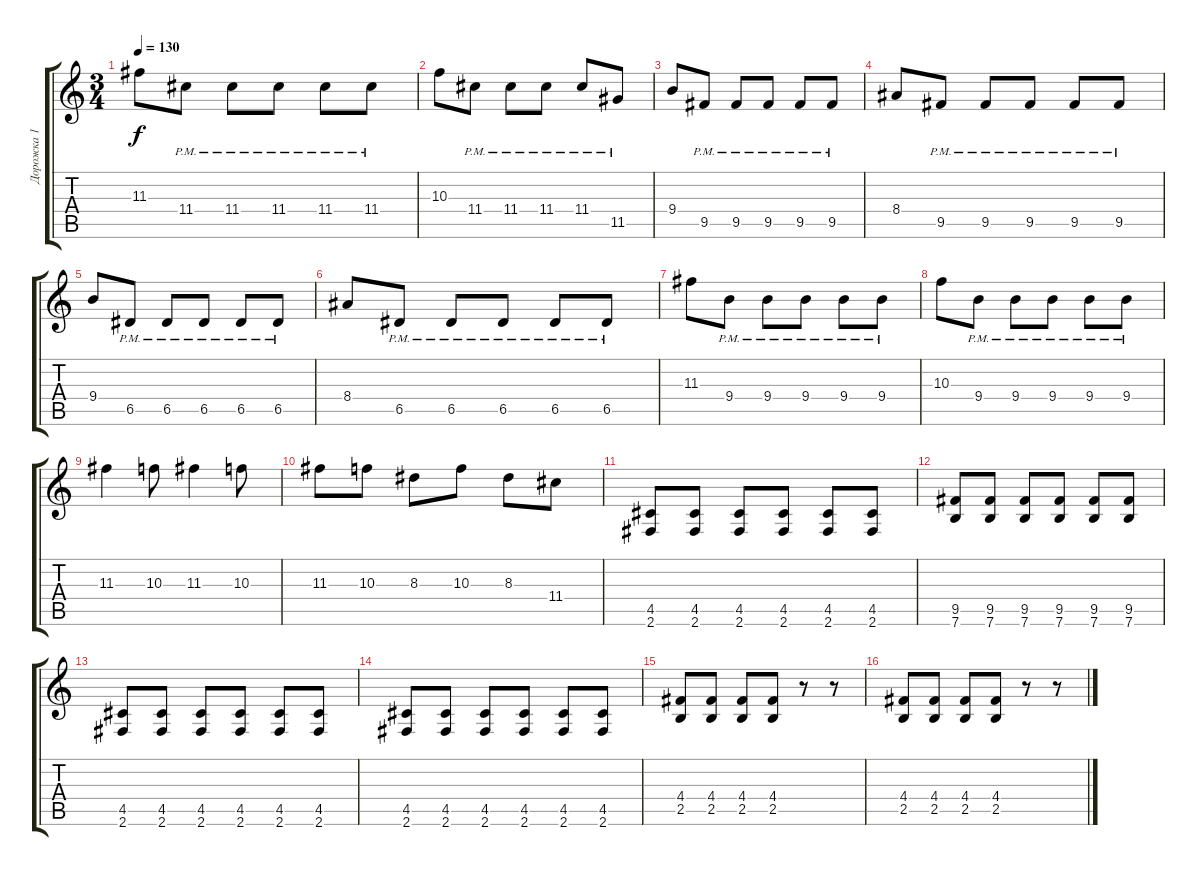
\track ("Дорожка 1" "Дорожка 1") {instrument overdrivenguitar}
\staff {score tabs}
\tuning (E4 B3 G3 D3 A2 E2) {hide}
\ts (3 4)
\tempo 130
\clef g2
\ks c
11.3.8{dy f} 11.4{pm}.8 11.4{pm}.8 11.4{pm}.8 11.4{pm}.8 11.4{pm}.8 |
10.3.8 11.4{pm}.8 11.4{pm}.8 11.4{pm}.8 11.4{pm}.8 11.5{pm}.8 |
9.4.8 9.5{pm}.8 9.5{pm}.8 9.5{pm}.8 9.5{pm}.8 9.5{pm}.8 |
8.4.8 9.5{pm}.8 9.5{pm}.8 9.5{pm}.8 9.5{pm}.8 9.5{pm}.8 |
9.4.8 6.5{pm}.8 6.5{pm}.8 6.5{pm}.8 6.5{pm}.8 6.5{pm}.8 |
8.4.8 6.5{pm}.8 6.5{pm}.8 6.5{pm}.8 6.5{pm}.8 6.5{pm}.8 |
11.3.8 9.4{pm}.8 9.4{pm}.8 9.4{pm}.8 9.4{pm}.8 9.4{pm}.8 |
10.3.8 9.4{pm}.8 9.4{pm}.8 9.4{pm}.8 9.4{pm}.8 9.4{pm}.8 |
11.3.4 10.3.8 11.3.4 10.3.8 |
11.3.8 10.3.8 8.3.8 10.3.8 8.3.8 11.4.8 |
(4.5 2.6).8 (4.5 2.6).8 (4.5 2.6).8 (4.5 2.6).8 (4.5 2.6).8 (4.5 2.6).8 |
(9.5 7.6).8 (9.5 7.6).8 (9.5 7.6).8 (9.5 7.6).8 (9.5 7.6).8 (9.5 7.6).8 |
(4.5 2.6).8 (4.5 2.6).8 (4.5 2.6).8 (4.5 2.6).8 (4.5 2.6).8 (4.5 2.6).8 |
(4.5 2.6).8 (4.5 2.6).8 (4.5 2.6).8 (4.5 2.6).8 (4.5 2.6).8 (4.5 2.6).8 |
(4.4 2.5).8 (4.4 2.5).8 (4.4 2.5).8 (4.4 2.5).8 r.8 r.8 |
(4.4 2.5).8 (4.4 2.5).8 (4.4 2.5).8 (4.4 2.5).8 r.8 r.8
